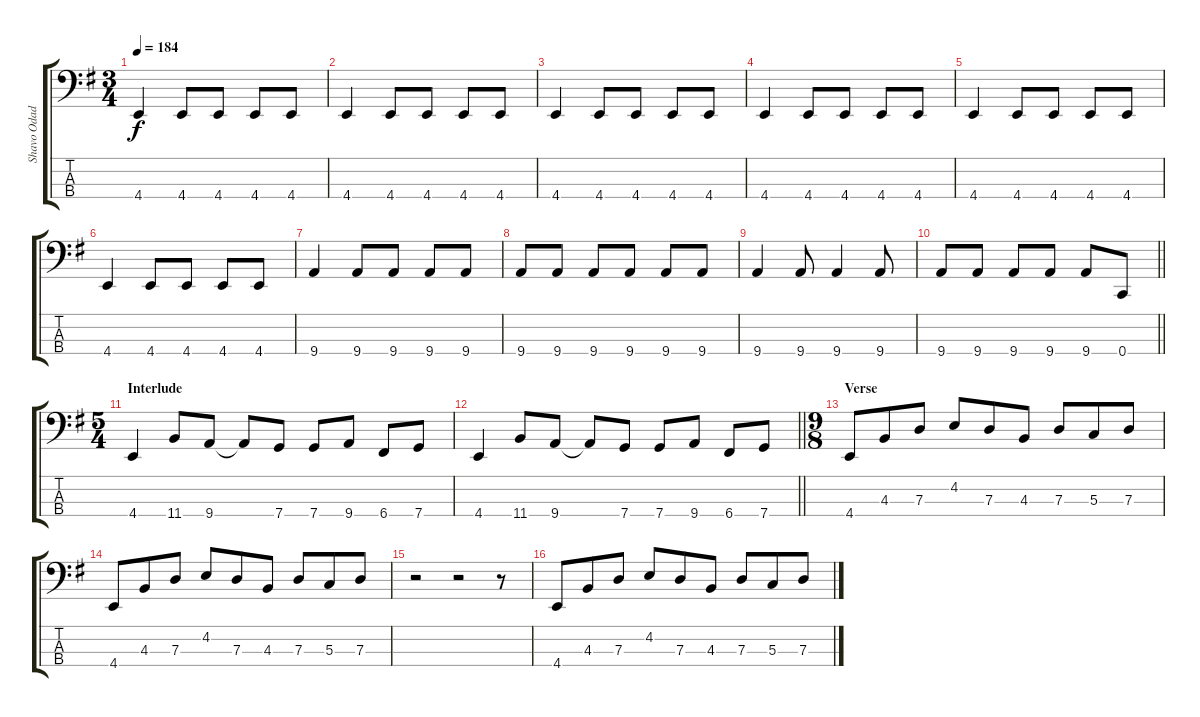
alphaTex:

\track ("Shavo Odadjian [Bass Guitar]" "Shavo Odad") {instrument electricbassfinger}
\staff {score tabs}
\tuning (F2 C2 G1 C1) {hide}
\ts (3 4)
\tempo 184
\clef f4
\ks eminor
4.4.4{dy f} 4.4.8 4.4.8 4.4.8 4.4.8 |
4.4.4 4.4.8 4.4.8 4.4.8 4.4.8 |
4.4.4 4.4.8 4.4.8 4.4.8 4.4.8 |
4.4.4 4.4.8 4.4.8 4.4.8 4.4.8 |
4.4.4 4.4.8 4.4.8 4.4.8 4.4.8 |
4.4.4 4.4.8 4.4.8 4.4.8 4.4.8 |
9.4.4 9.4.8 9.4.8 9.4.8 9.4.8 |
9.4.8 9.4.8 9.4.8 9.4.8 9.4.8 9.4.8 |
9.4.4 9.4.8 9.4.4 9.4.8 |
\barLineRight lightlight
9.4.8 9.4.8 9.4.8 9.4.8 9.4.8 0.4.8 |
\ts (5 4)
\section ("" "Interlude")
4.4.4 11.4.8 9.4.8 9.4{t}.8 7.4.8 7.4.8 9.4.8 6.4.8 7.4.8 |
\barLineRight lightlight
4.4.4 11.4.8 9.4.8 9.4{t}.8 7.4.8 7.4.8 9.4.8 6.4.8 7.4.8 |
\ts (9 8)
\section ("" "Verse")
4.4.8 4.3.8 7.3.8 4.2.8 7.3.8 4.3.8 7.3.8 5.3.8 7.3.8 |
4.4.8 4.3.8 7.3.8 4.2.8 7.3.8 4.3.8 7.3.8 5.3.8 7.3.8 |
r.2 r.2 r.8 |
4.4.8 4.3.8 7.3.8 4.2.8 7.3.8 4.3.8 7.3.8 5.3.8 7.3.8
